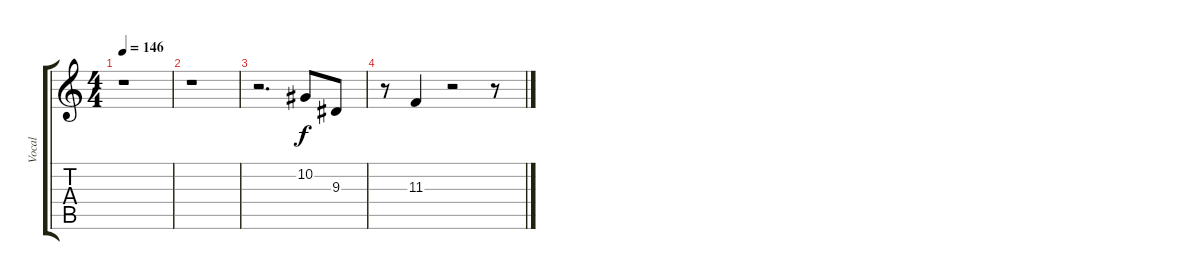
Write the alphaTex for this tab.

\track ("Vocal" "Vocal") {instrument viola}
\staff {score tabs}
\tuning (Eb4 Bb3 Gb3 Db3 Ab2 Eb2) {hide}
\ts (4 4)
\tempo 146
\clef g2
\ks c
r.1{dy f} |
r.1 |
r.2{d} 10.2.8 9.3.8 |
r.8 11.3.4 r.2 r.8
